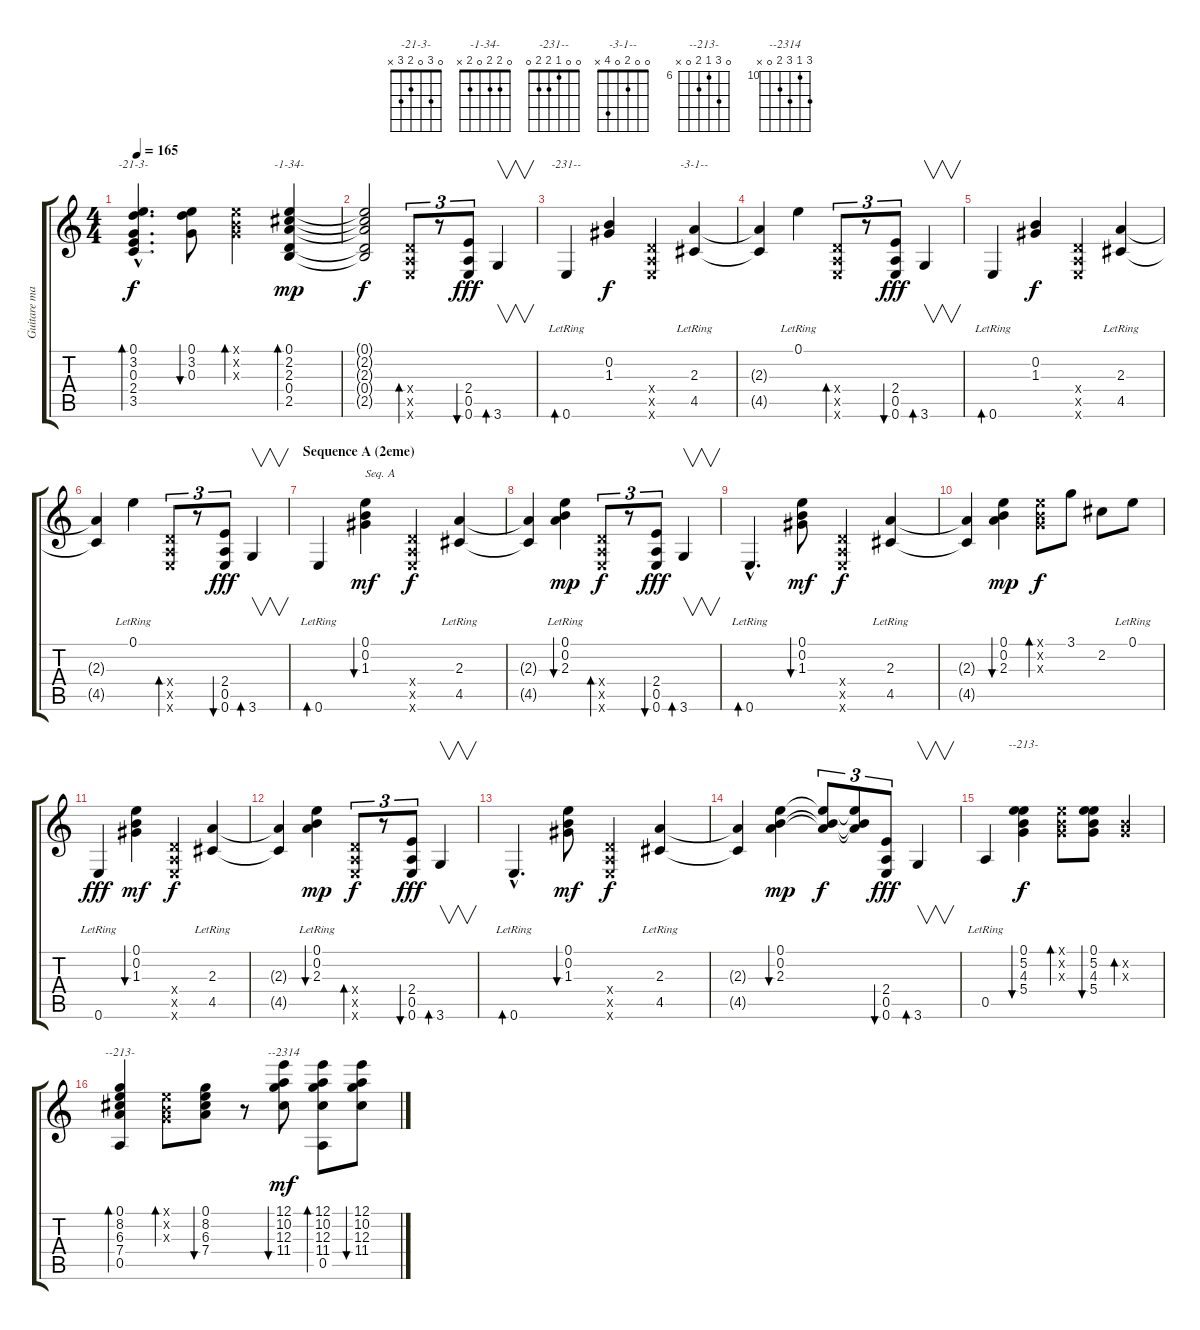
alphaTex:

\track ("Guitare mars 2001" "Guitare ma") {instrument acousticguitarnylon}
\staff {score tabs}
\tuning (E4 B3 G3 D3 A2 E2) {hide}
\chord ("-21-3-" 0 3 0 2 3 x)
\chord ("-1-34-" 0 2 2 0 2 x)
\chord ("-231--" 0 0 1 2 2 0)
\chord ("-3-1--" 0 0 2 0 4 x)
\chord ("--213-" 0 5 4 5 0 x) {firstfret 4}
\chord ("--213-" 0 8 6 7 0 x) {firstfret 6}
\chord ("--2314" 12 10 12 11 0 x) {firstfret 10}
\ts (4 4)
\tempo 165
\clef g2
\ks c
(0.1{hac} 3.2{hac} 0.3{hac} 2.4{hac} 3.5{hac}).4{d bd 30 ch "-21-3-" dy f} (0.1 3.2 0.3).8{bu 30} (0.1{x} 0.2{x} 0.3{x}).4{bd 30} (0.1 2.2 2.3 0.4 2.5).4{bd 30 ch "-1-34-" dy mp} |
(0.1{t} 2.2{t} 2.3{t} 0.4{t} 2.5{t}).2{dy f} (0.4{x} 0.5{x} 0.6{x}).8{tu (3 2) bd 30} r.8{tu (3 2)} (2.4 0.5 0.6).8{tu (3 2) bu 30 dy fff} 3.6.4{v bd 30} |
0.6{lr}.4{bd 30 ch "-231--"} (0.2 1.3).4{dy f} (0.4{x} 0.5{x} 0.6{x}).4 (2.3 4.5{lr}).4{ch "-3-1--"} |
(2.3{t} 4.5{t}).4 0.1{lr}.4 (0.4{x} 0.5{x} 0.6{x}).8{tu (3 2) bd 30} r.8{tu (3 2)} (2.4 0.5 0.6).8{tu (3 2) bu 30 dy fff} 3.6.4{v bd 30} |
0.6{lr}.4{bd 30} (0.2 1.3).4{dy f} (0.4{x} 0.5{x} 0.6{x}).4 (2.3 4.5{lr}).4 |
(2.3{t} 4.5{t}).4 0.1{lr}.4 (0.4{x} 0.5{x} 0.6{x}).8{tu (3 2) bd 30} r.8{tu (3 2)} (2.4 0.5 0.6).8{tu (3 2) bu 30 dy fff} 3.6.4{v bd 30} |
\section ("" "Sequence A (2eme)")
0.6{lr}.4{bd 30} (0.1 0.2 1.3).4{bu 30 txt "Seq. A" dy mf} (0.4{x} 0.5{x} 0.6{x}).4{dy f} (2.3 4.5{lr}).4 |
(2.3{t} 4.5{t}).4 (0.1{lr} 0.2{lr} 2.3).4{bu 30 dy mp} (0.4{x} 0.5{x} 0.6{x}).8{tu (3 2) bd 30 dy f} r.8{tu (3 2)} (2.4 0.5 0.6).8{tu (3 2) bu 30 dy fff} 3.6.4{v bd 30} |
0.6{hac lr}.4{d bd 30} (0.1 0.2 1.3).8{bu 30 dy mf} (0.4{x} 0.5{x} 0.6{x}).4{dy f} (2.3 4.5{lr}).4 |
(2.3{t} 4.5{t}).4 (0.1 0.2 2.3).4{bu 30 dy mp} (0.1{x} 0.2{x} 0.3{x}).8{bd 30 dy f} 3.1.8 2.2.8 0.1{lr}.8 |
0.6{lr}.4{dy fff} (0.1 0.2 1.3).4{bu 30 dy mf} (0.4{x} 0.5{x} 0.6{x}).4{dy f} (2.3 4.5{lr}).4 |
(2.3{t} 4.5{t}).4 (0.1{lr} 0.2{lr} 2.3).4{bu 30 dy mp} (0.4{x} 0.5{x} 0.6{x}).8{tu (3 2) bd 30 dy f} r.8{tu (3 2)} (2.4 0.5 0.6).8{tu (3 2) bu 30 dy fff} 3.6.4{v bd 30} |
0.6{hac lr}.4{d bd 30} (0.1 0.2 1.3).8{bu 30 dy mf} (0.4{x} 0.5{x} 0.6{x}).4{dy f} (2.3 4.5{lr}).4 |
(2.3{t} 4.5{t}).4 (0.1 0.2 2.3).4{bu 30 dy mp} (0.1{t} 0.2{t} 2.3{t}).8{tu (3 2) dy f} (0.1{t} 0.2{t} 2.3{t}).8{tu (3 2)} (2.4 0.5 0.6).8{tu (3 2) bu 30 dy fff} 3.6.4{v bd 30} |
0.5{lr}.4 (0.1 5.2 4.3 5.4).4{bu 30 ch "--213-" dy f} (0.1{x} 0.2{x} 0.3{x}).8{bd 30} (0.1 5.2 4.3 5.4).8{bu 30} (0.2{x} 0.3{x}).4{bd 30} |
(0.1 8.2 6.3 7.4 0.5).4{bd 30 ch "--213-"} (0.1{x} 0.2{x} 0.3{x}).8{bd 30} (0.1 8.2 6.3 7.4).8{bu 30} r.8 (12.1 10.2 12.3 11.4).8{bu 30 ch "--2314" dy mf} (12.1 10.2 12.3 11.4 0.5).8{bd 30} (12.1 10.2 12.3 11.4).8{bu 30}
